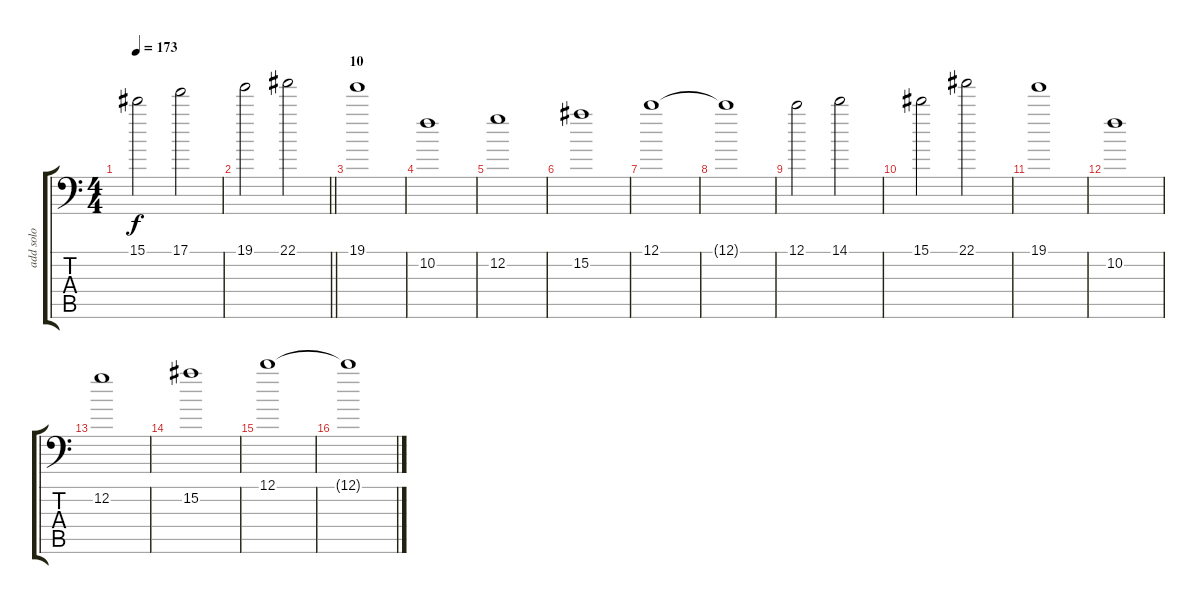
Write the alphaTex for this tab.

\track ("add solo" "add solo") {instrument distortionguitar}
\staff {score tabs}
\tuning (C4 G3 Eb3 Bb2 F2 Bb1) {hide}
\ts (4 4)
\tempo 173
\clef f4
\ks c
15.1.2{dy f} 17.1.2 |
\barLineRight lightlight
19.1.2 22.1.2 |
\section ("" "10")
19.1.1 |
10.2.1 |
12.2.1 |
15.2.1 |
12.1.1 |
12.1{t}.1 |
12.1.2 14.1.2 |
15.1.2 22.1.2 |
19.1.1 |
10.2.1 |
12.2.1 |
15.2.1 |
12.1.1 |
12.1{t}.1
